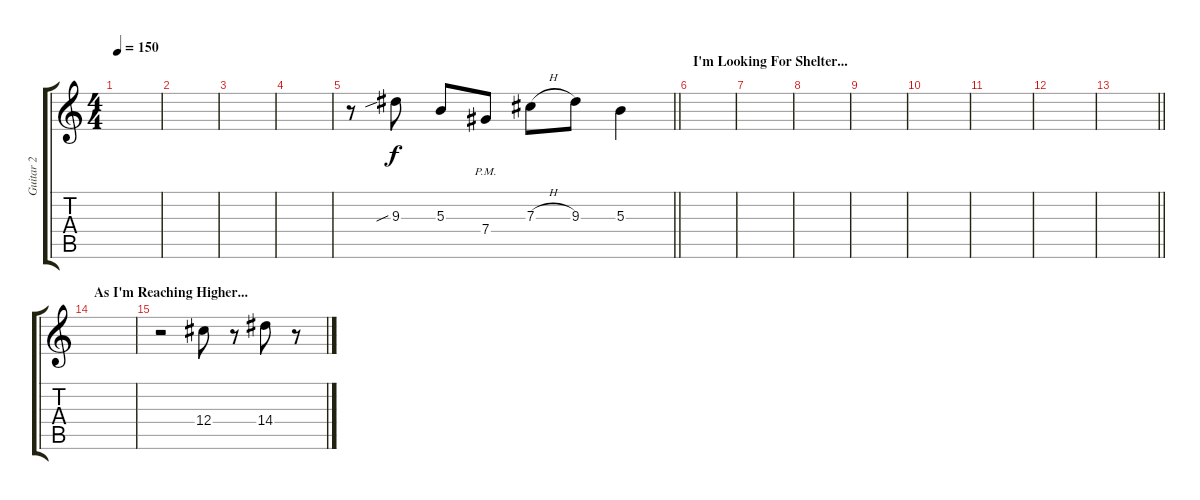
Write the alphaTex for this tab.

\track ("Guitar 2" "Guitar 2") {instrument distortionguitar}
\staff {score tabs}
\tuning (Eb4 Bb3 Gb3 Db3 Ab2 Eb2) {hide}
\ts (4 4)
\tempo 150
\clef g2
\ks c
|
|
|
|
\barLineRight lightlight
r.8 9.3{sib}.8 5.3.8 7.4{pm}.8 7.3{h}.8 9.3.8 5.3.4 |
\section ("" "I'm Looking For Shelter...")
|
|
|
|
|
|
|
\barLineRight lightlight
|
\section ("" "As I'm Reaching Higher...")
|
r.2 12.4.8 r.8 14.4.8 r.8
